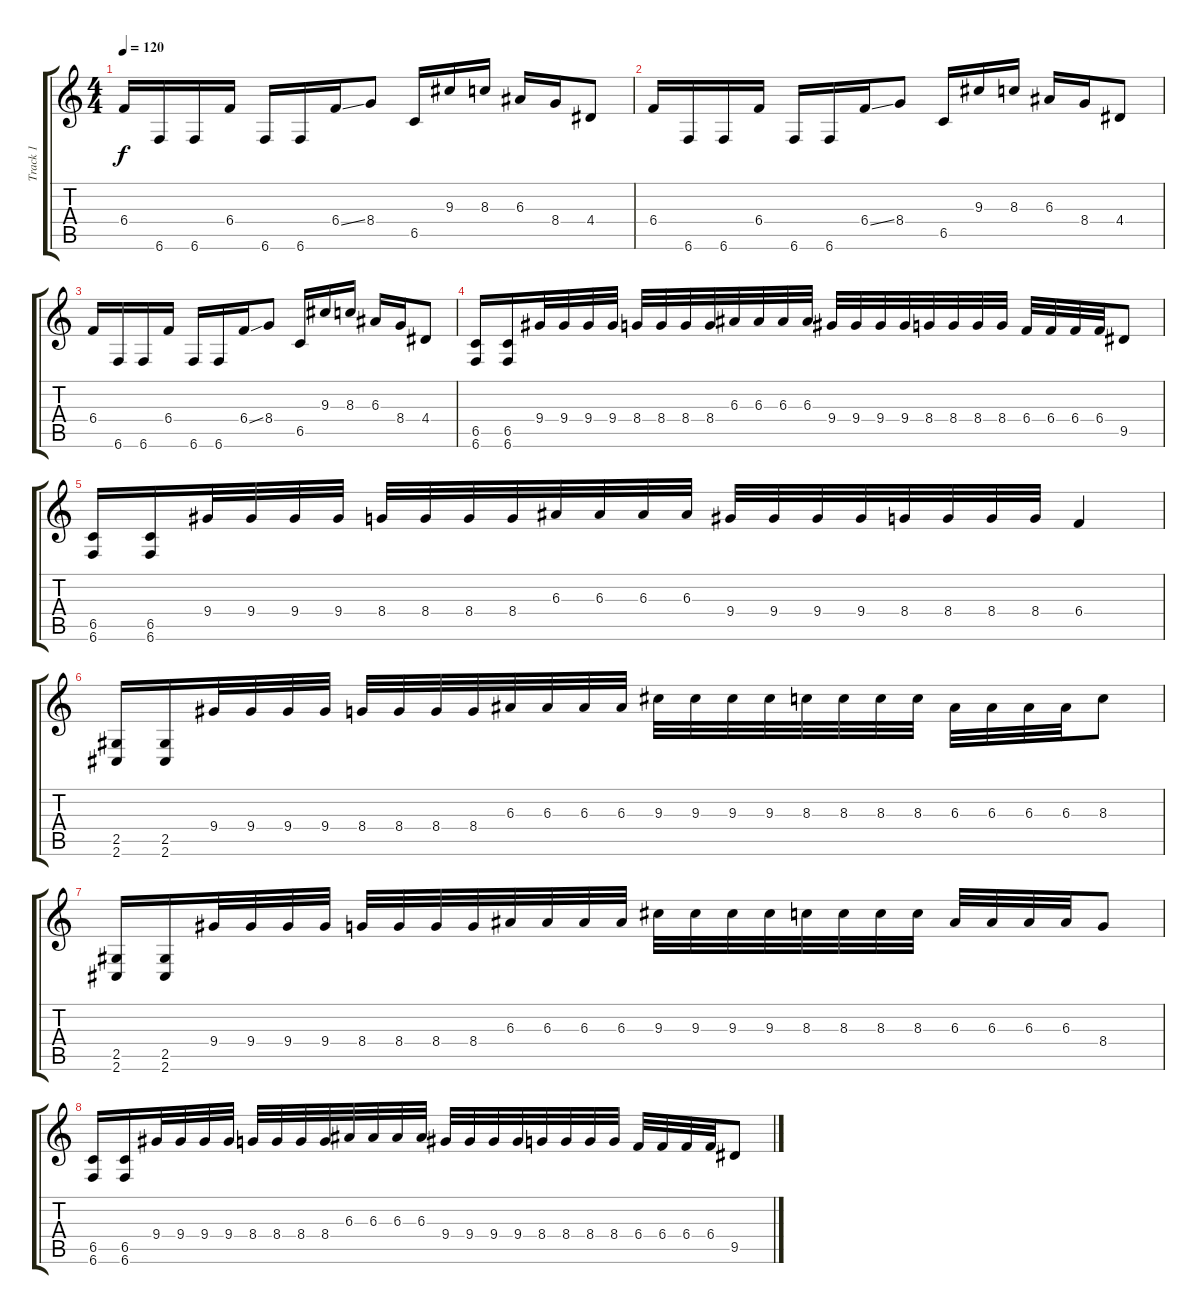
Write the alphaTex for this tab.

\track ("Track 1" "Track 1") {instrument distortionguitar}
\staff {score tabs}
\tuning (Db4 Ab3 E3 B2 Gb2 B1) {hide}
\ts (4 4)
\tempo 120
\clef g2
\ks c
6.4.16{dy f} 6.6.16 6.6.16 6.4.16 6.6.16 6.6.16 6.4{ss}.16 8.4.8 6.5.16 9.3.16 8.3.16 6.3.16 8.4.16 4.4.8 |
6.4.16 6.6.16 6.6.16 6.4.16 6.6.16 6.6.16 6.4{ss}.16 8.4.8 6.5.16 9.3.16 8.3.16 6.3.16 8.4.16 4.4.8 |
6.4.16 6.6.16 6.6.16 6.4.16 6.6.16 6.6.16 6.4{ss}.16 8.4.8 6.5.16 9.3.16 8.3.16 6.3.16 8.4.16 4.4.8 |
(6.5 6.6).16 (6.5 6.6).16 9.4.32 9.4.32 9.4.32 9.4.32 8.4.32 8.4.32 8.4.32 8.4.32 6.3.32 6.3.32 6.3.32 6.3.32 9.4.32 9.4.32 9.4.32 9.4.32 8.4.32 8.4.32 8.4.32 8.4.32 6.4.32 6.4.32 6.4.32 6.4.32 9.5.8 |
(6.5 6.6).16 (6.5 6.6).16 9.4.32 9.4.32 9.4.32 9.4.32 8.4.32 8.4.32 8.4.32 8.4.32 6.3.32 6.3.32 6.3.32 6.3.32 9.4.32 9.4.32 9.4.32 9.4.32 8.4.32 8.4.32 8.4.32 8.4.32 6.4.4 |
(2.5 2.6).16 (2.5 2.6).16 9.4.32 9.4.32 9.4.32 9.4.32 8.4.32 8.4.32 8.4.32 8.4.32 6.3.32 6.3.32 6.3.32 6.3.32 9.3.32 9.3.32 9.3.32 9.3.32 8.3.32 8.3.32 8.3.32 8.3.32 6.3.32 6.3.32 6.3.32 6.3.32 8.3.8 |
(2.5 2.6).16 (2.5 2.6).16 9.4.32 9.4.32 9.4.32 9.4.32 8.4.32 8.4.32 8.4.32 8.4.32 6.3.32 6.3.32 6.3.32 6.3.32 9.3.32 9.3.32 9.3.32 9.3.32 8.3.32 8.3.32 8.3.32 8.3.32 6.3.32 6.3.32 6.3.32 6.3.32 8.4.8 |
(6.5 6.6).16 (6.5 6.6).16 9.4.32 9.4.32 9.4.32 9.4.32 8.4.32 8.4.32 8.4.32 8.4.32 6.3.32 6.3.32 6.3.32 6.3.32 9.4.32 9.4.32 9.4.32 9.4.32 8.4.32 8.4.32 8.4.32 8.4.32 6.4.32 6.4.32 6.4.32 6.4.32 9.5.8
